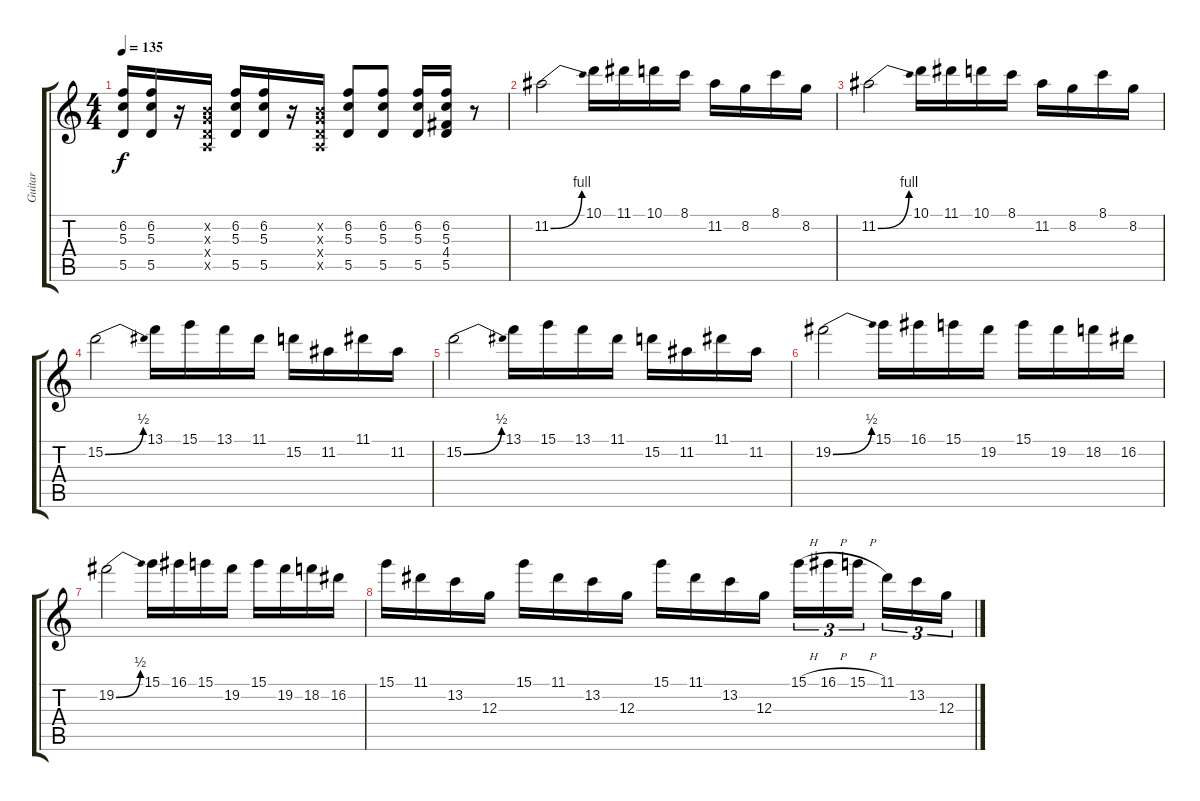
\track ("Guitar" "Guitar") {instrument distortionguitar}
\staff {score tabs}
\tuning (E4 B3 G3 D3 A2 E2) {hide}
\ts (4 4)
\tempo 135
\clef g2
\ks c
(6.2 5.3 5.5).16{dy f} (6.2 5.3 5.5).16 r.16 (0.2{x} 0.3{x} 0.4{x} 0.5{x}).16 (6.2 5.3 5.5).16 (6.2 5.3 5.5).16 r.16 (0.2{x} 0.3{x} 0.4{x} 0.5{x}).16 (6.2 5.3 5.5).8 (6.2 5.3 5.5).8 (6.2 5.3 5.5).16 (6.2 5.3 4.4 5.5).16 r.8 |
11.2{be (bend 0 0 60 4)}.2 10.1.16 11.1.16 10.1.16 8.1.16 11.2.16 8.2.16 8.1.16 8.2.16 |
11.2{be (bend 0 0 60 4)}.2 10.1.16 11.1.16 10.1.16 8.1.16 11.2.16 8.2.16 8.1.16 8.2.16 |
15.2{be (bend 0 0 60 2)}.2 13.1.16 15.1.16 13.1.16 11.1.16 15.2.16 11.2.16 11.1.16 11.2.16 |
15.2{be (bend 0 0 60 2)}.2 13.1.16 15.1.16 13.1.16 11.1.16 15.2.16 11.2.16 11.1.16 11.2.16 |
19.2{be (bend 0 0 60 2)}.2 15.1.16 16.1.16 15.1.16 19.2.16 15.1.16 19.2.16 18.2.16 16.2.16 |
19.2{be (bend 0 0 60 2)}.2 15.1.16 16.1.16 15.1.16 19.2.16 15.1.16 19.2.16 18.2.16 16.2.16 |
15.1.16 11.1.16 13.2.16 12.3.16 15.1.16 11.1.16 13.2.16 12.3.16 15.1.16 11.1.16 13.2.16 12.3.16 15.1{h}.16{tu (3 2)} 16.1{h}.16{tu (3 2)} 15.1{h}.16{tu (3 2) beam splitsecondary} 11.1.16{tu (3 2)} 13.2.16{tu (3 2)} 12.3.16{tu (3 2)}
